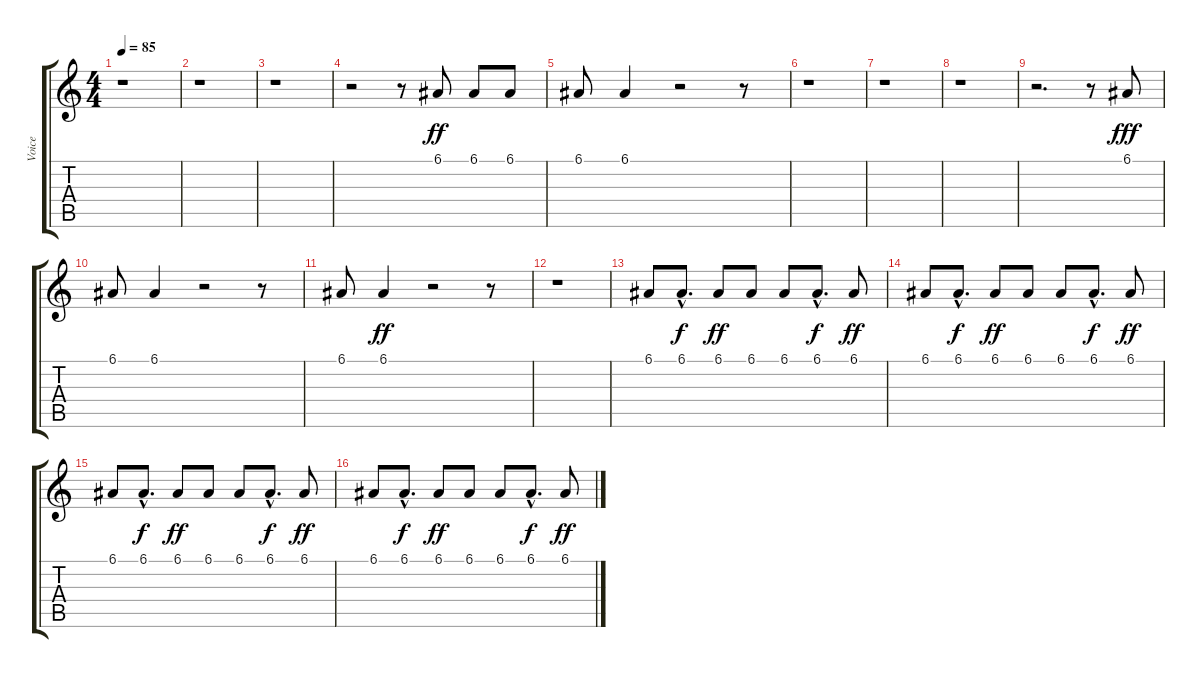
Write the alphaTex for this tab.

\track ("Voice" "Voice") {instrument voiceoohs}
\staff {score tabs}
\tuning (E4 B3 G3 D3 A2 E2) {hide}
\ts (4 4)
\tempo 85
\clef g2
\ks c
r.1{dy ff instrument voiceoohs} |
r.1 |
r.1 |
r.2 r.8 6.1.8 6.1.8 6.1.8 |
6.1.8 6.1.4 r.2 r.8 |
r.1 |
r.1 |
r.1 |
r.2{d} r.8 6.1.8{dy fff} |
6.1.8 6.1.4 r.2 r.8 |
6.1.8 6.1.4{dy ff} r.2 r.8 |
r.1 |
6.1.8 6.1{hac}.8{d dy f} 6.1.8{dy ff} 6.1.8 6.1.8 6.1{hac}.8{d dy f} 6.1.8{dy ff} |
6.1.8 6.1{hac}.8{d dy f} 6.1.8{dy ff} 6.1.8 6.1.8 6.1{hac}.8{d dy f} 6.1.8{dy ff} |
6.1.8 6.1{hac}.8{d dy f} 6.1.8{dy ff} 6.1.8 6.1.8 6.1{hac}.8{d dy f} 6.1.8{dy ff} |
6.1.8 6.1{hac}.8{d dy f} 6.1.8{dy ff} 6.1.8 6.1.8 6.1{hac}.8{d dy f} 6.1.8{dy ff}
